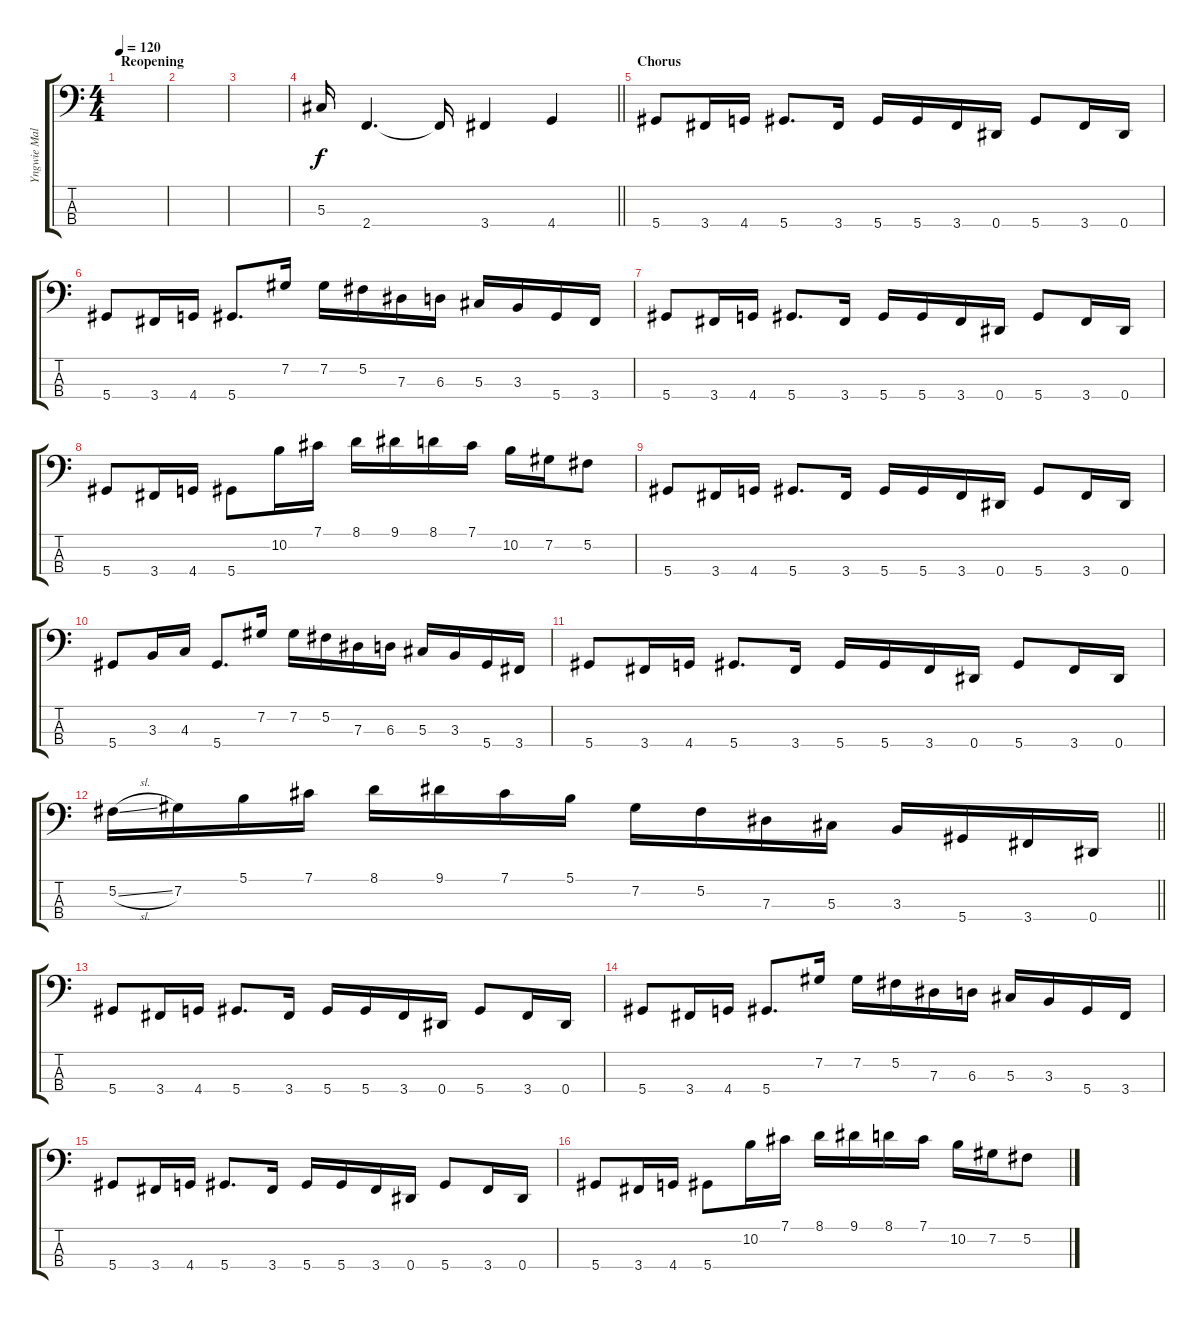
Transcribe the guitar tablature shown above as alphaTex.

\track ("Yngwie Malmsteen" "Yngwie Mal") {instrument electricbassfinger}
\staff {score tabs}
\tuning (Gb2 Db2 Ab1 Eb1) {hide}
\ts (4 4)
\section ("" "Reopening")
\tempo 120
\clef f4
\ks c
|
|
|
\barLineRight lightlight
5.3.16 2.4.4{d} 2.4{t}.16 3.4.4 4.4.4 |
\section ("" "Chorus")
5.4.8 3.4.16 4.4.16 5.4.8{d} 3.4.16 5.4.16 5.4.16 3.4.16 0.4.16 5.4.8 3.4.16 0.4.16 |
5.4.8 3.4.16 4.4.16 5.4.8{d} 7.2.16 7.2.16 5.2.16 7.3.16 6.3.16 5.3.16 3.3.16 5.4.16 3.4.16 |
5.4.8 3.4.16 4.4.16 5.4.8{d} 3.4.16 5.4.16 5.4.16 3.4.16 0.4.16 5.4.8 3.4.16 0.4.16 |
5.4.8 3.4.16 4.4.16 5.4.8 10.2.16 7.1.16 8.1.16 9.1.16 8.1.16 7.1.16 10.2.16 7.2.16 5.2.8 |
5.4.8 3.4.16 4.4.16 5.4.8{d} 3.4.16 5.4.16 5.4.16 3.4.16 0.4.16 5.4.8 3.4.16 0.4.16 |
5.4.8 3.3.16 4.3.16 5.4.8{d} 7.2.16 7.2.16 5.2.16 7.3.16 6.3.16 5.3.16 3.3.16 5.4.16 3.4.16 |
5.4.8 3.4.16 4.4.16 5.4.8{d} 3.4.16 5.4.16 5.4.16 3.4.16 0.4.16 5.4.8 3.4.16 0.4.16 |
\barLineRight lightlight
5.2{sl}.16 7.2.16 5.1.16 7.1.16 8.1.16 9.1.16 7.1.16 5.1.16 7.2.16 5.2.16 7.3.16 5.3.16 3.3.16 5.4.16 3.4.16 0.4.16 |
5.4.8 3.4.16 4.4.16 5.4.8{d} 3.4.16 5.4.16 5.4.16 3.4.16 0.4.16 5.4.8 3.4.16 0.4.16 |
5.4.8 3.4.16 4.4.16 5.4.8{d} 7.2.16 7.2.16 5.2.16 7.3.16 6.3.16 5.3.16 3.3.16 5.4.16 3.4.16 |
5.4.8 3.4.16 4.4.16 5.4.8{d} 3.4.16 5.4.16 5.4.16 3.4.16 0.4.16 5.4.8 3.4.16 0.4.16 |
5.4.8 3.4.16 4.4.16 5.4.8 10.2.16 7.1.16 8.1.16 9.1.16 8.1.16 7.1.16 10.2.16 7.2.16 5.2.8
